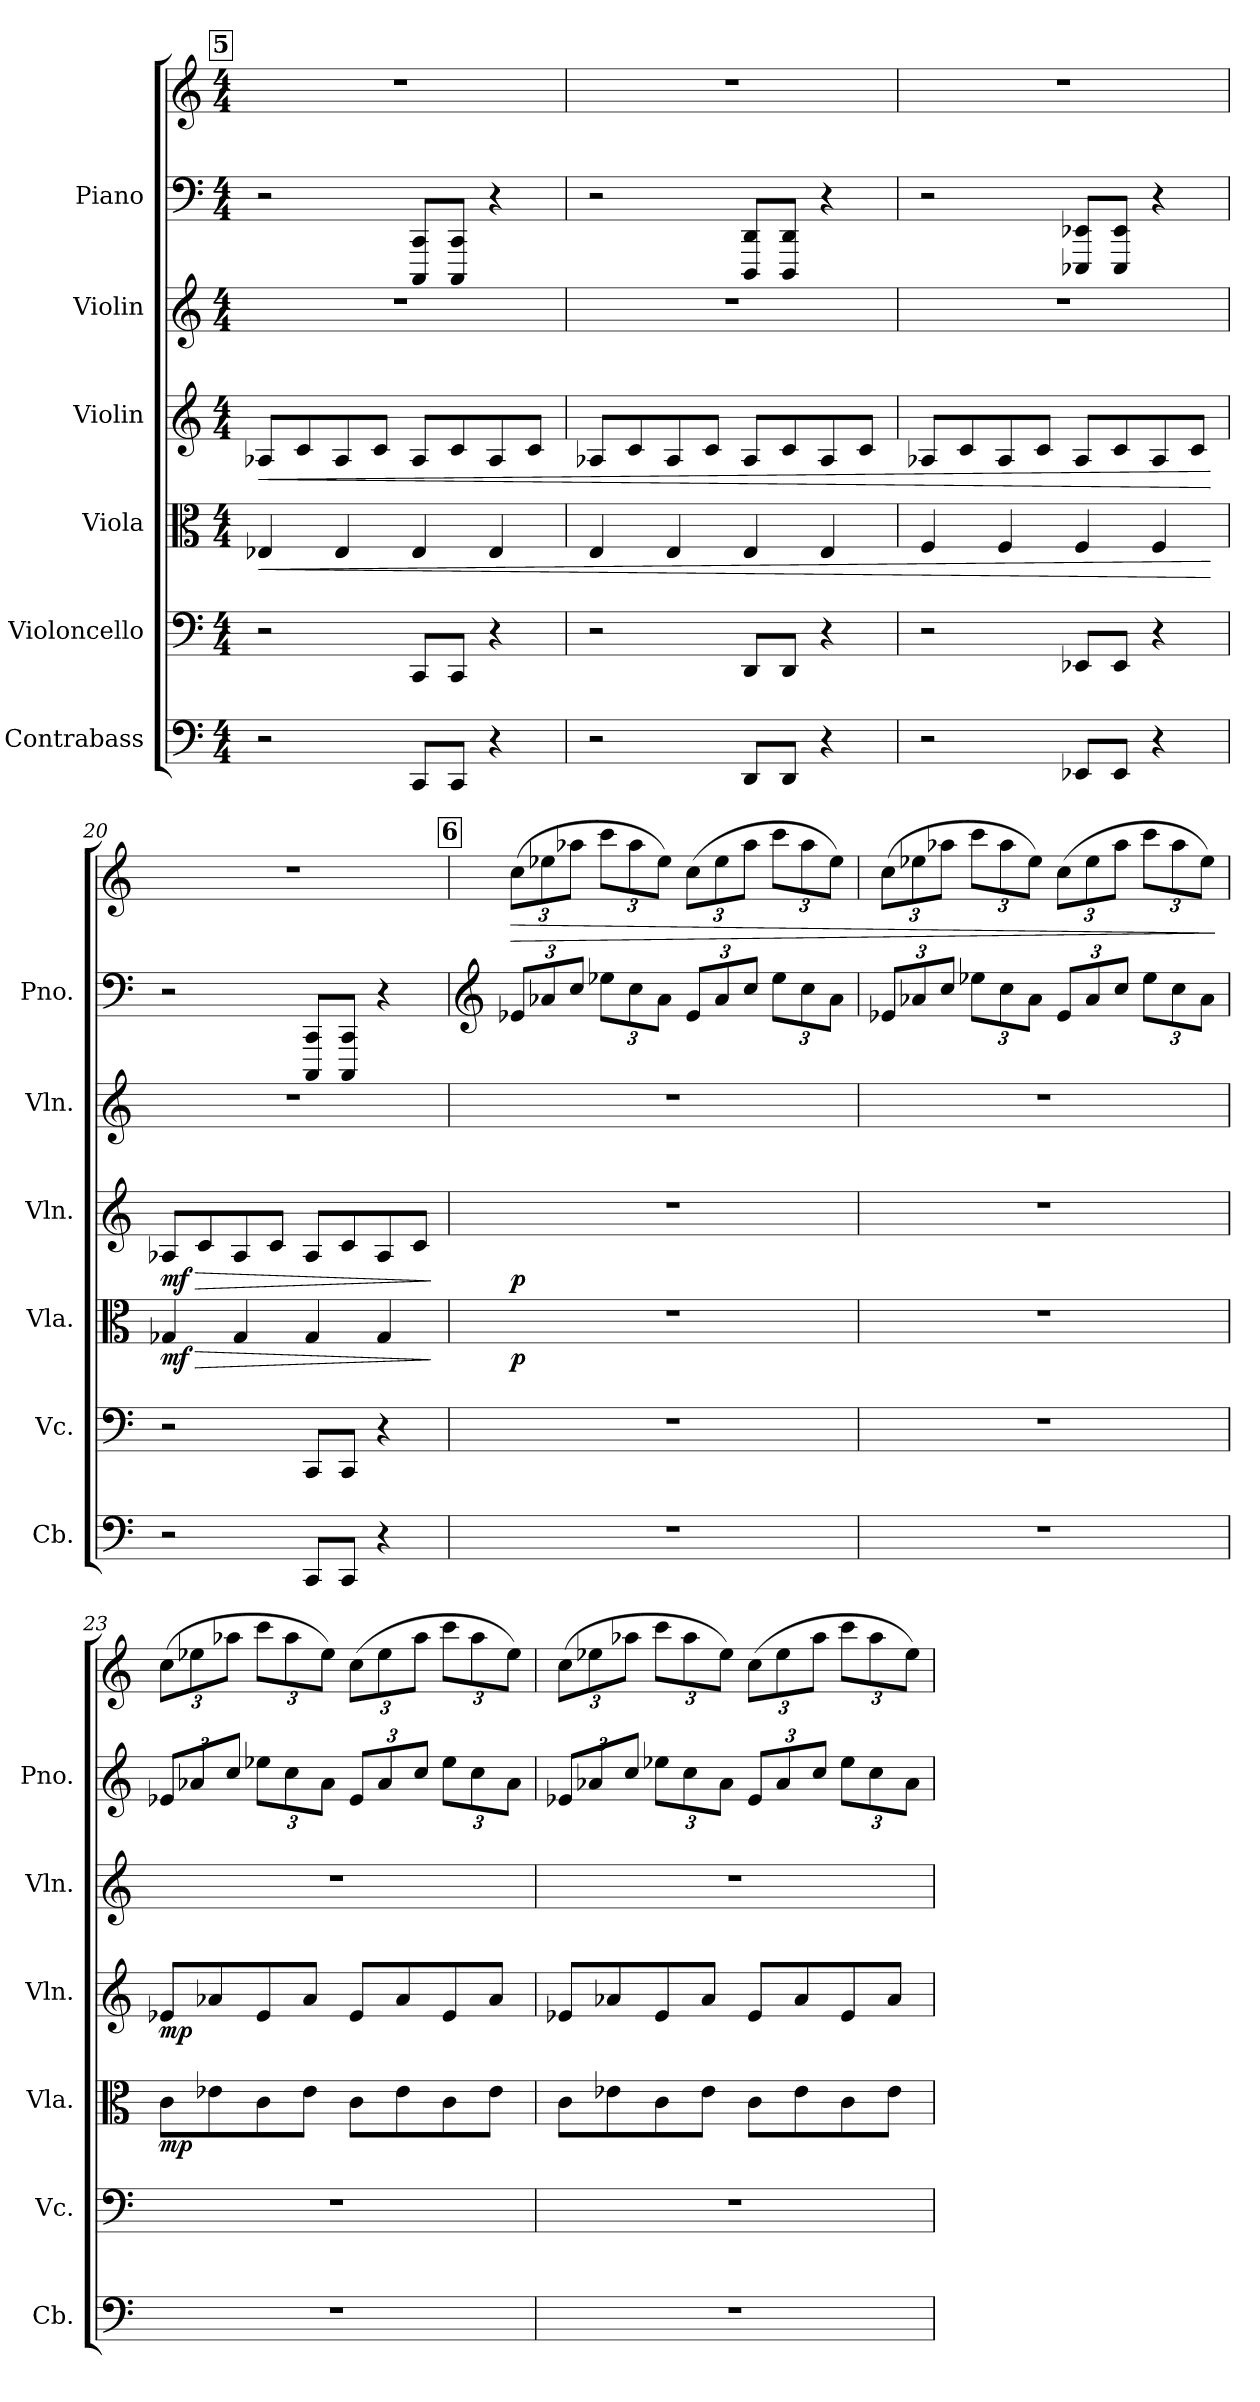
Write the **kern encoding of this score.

**kern	**kern	**kern	**dynam	**kern	**dynam	**kern	**kern	**kern	**dynam
*part6	*part5	*part4	*part4	*part3	*part3	*part2	*part1	*part1	*part1
*staff7	*staff6	*staff5	*staff5	*staff4	*staff4	*staff3	*staff2	*staff1	*staff1/2
*I"Contrabass	*I"Violoncello	*I"Viola	*	*I"Violin	*	*I"Violin	*I"Piano	*	*
*I'Cb.	*I'Vc.	*I'Vla.	*	*I'Vln.	*	*I'Vln.	*I'Pno.	*	*
*clefF4	*clefF4	*clefC3	*	*clefG2	*	*clefG2	*clefF4	*clefG2	*
*ITrd7c12	*	*	*	*	*	*	*	*	*
*k[]	*k[]	*k[]	*	*k[]	*	*k[]	*k[]	*k[]	*
*M4/4	*M4/4	*M4/4	*	*M4/4	*	*M4/4	*M4/4	*M4/4	*
!!LO:REH:place=s1:a:B:fs=14:t=5
=17	=17	=17	=17	=17	=17	=17	=17	=17	=17
!	!	!	!LO:HP:b	!	!LO:HP:b	!	!	!	!
2r	2r	4E-X/	<	8A-X/L	<	1r	2r	1r	.
.	.	.	.	8c/	.	.	.	.	.
.	.	4E-/	.	8A-/	.	.	.	.	.
.	.	.	.	8c/J	.	.	.	.	.
8CCC/L	8CC/L	4E-/	.	8A-/L	.	.	8CCC/ 8CC/L	.	.
8CCC/J	8CC/J	.	.	8c/	.	.	8CCC/ 8CC/J	.	.
4r	4r	4E-/	.	8A-/	.	.	4r	.	.
.	.	.	.	8c/J	.	.	.	.	.
=18	=18	=18	=18	=18	=18	=18	=18	=18	=18
2r	2r	4E/	.	8A-X/L	.	1r	2r	1r	.
.	.	.	.	8c/	.	.	.	.	.
.	.	4E/	.	8A-/	.	.	.	.	.
.	.	.	.	8c/J	.	.	.	.	.
8DDD/L	8DD/L	4E/	.	8A-/L	.	.	8DDD/ 8DD/L	.	.
8DDD/J	8DD/J	.	.	8c/	.	.	8DDD/ 8DD/J	.	.
4r	4r	4E/	.	8A-/	.	.	4r	.	.
.	.	.	.	8c/J	.	.	.	.	.
!!LO:LB:g=z
=19	=19	=19	=19	=19	=19	=19	=19	=19	=19
2r	2r	4F/	.	8A-X/L	.	1r	2r	1r	.
.	.	.	.	8c/	.	.	.	.	.
.	.	4F/	.	8A-/	.	.	.	.	.
.	.	.	.	8c/J	.	.	.	.	.
8EEE-X/L	8EE-X/L	4F/	.	8A-/L	.	.	8EEE-X/ 8EE-X/L	.	.
8EEE-/J	8EE-/J	.	.	8c/	.	.	8EEE-/ 8EE-/J	.	.
4r	4r	4F/	.	8A-/	.	.	4r	.	.
.	.	.	.	8c/J	.	.	.	.	.
.	.	.	[	.	[	.	.	.	.
=20	=20	=20	=20	=20	=20	=20	=20	=20	=20
!	!	!	!LO:HP:b	!	!LO:HP:b	!	!	!	!
!	!	!	!LO:DY:n=1:b	!	!LO:DY:n=1:b	!	!	!	!
2r	2r	4G-X/	> mf	8A-X/L	> mf	1r	2r	1r	.
.	.	.	.	8c/	.	.	.	.	.
.	.	4G-/	.	8A-/	.	.	.	.	.
.	.	.	.	8c/J	.	.	.	.	.
8CCC/L	8CC/L	4G-/	.	8A-/L	.	.	8CCC/ 8CC/L	.	.
8CCC/J	8CC/J	.	.	8c/	.	.	8CCC/ 8CC/J	.	.
4r	4r	4G-/	.	8A-/	.	.	4r	.	.
.	.	.	.	8c/J	.	.	.	.	.
.	.	.	]	.	]	.	.	.	.
!!LO:REH:place=s1:a:B:fs=14:t=6
=21	=21	=21	=21	=21	=21	=21	=21	=21	=21
*	*	*	*	*	*	*	*clefG2	*	*
*	*	*	*	*	*	*	*Xbrackettup	*Xbrackettup	*
!	!	!	!LO:DY:b	!	!LO:DY:b	!	!	!	!LO:HP:b
!	!	!	!	!	!	!	!	!	!LO:DY:n=1:b=2
!	!	!	!	!	!	!	!	!	!LO:DY:n=2:b
1r	1r	1r	p	1r	p	1r	12e-X/L	(12cc\L	> mf mf
.	.	.	.	.	.	.	12a-X/	12ee-X\	.
.	.	.	.	.	.	.	12cc/J	12aa-X\J	.
.	.	.	.	.	.	.	12ee-X\L	12ccc\L	.
.	.	.	.	.	.	.	12cc\	12aa-\	.
.	.	.	.	.	.	.	12a-\J	12ee-\J)	.
.	.	.	.	.	.	.	12e-/L	(12cc\L	.
.	.	.	.	.	.	.	12a-/	12ee-\	.
.	.	.	.	.	.	.	12cc/J	12aa-\J	.
.	.	.	.	.	.	.	12ee-\L	12ccc\L	.
.	.	.	.	.	.	.	12cc\	12aa-\	.
.	.	.	.	.	.	.	12a-\J	12ee-\J)	.
!!LO:PB:g=z
=22	=22	=22	=22	=22	=22	=22	=22	=22	=22
1r	1r	1r	.	1r	.	1r	12e-X/L	(12cc\L	.
.	.	.	.	.	.	.	12a-X/	12ee-X\	.
.	.	.	.	.	.	.	12cc/J	12aa-X\J	.
.	.	.	.	.	.	.	12ee-X\L	12ccc\L	.
.	.	.	.	.	.	.	12cc\	12aa-\	.
.	.	.	.	.	.	.	12a-\J	12ee-\J)	.
.	.	.	.	.	.	.	12e-/L	(12cc\L	.
.	.	.	.	.	.	.	12a-/	12ee-\	.
.	.	.	.	.	.	.	12cc/J	12aa-\J	.
.	.	.	.	.	.	.	12ee-\L	12ccc\L	.
.	.	.	.	.	.	.	12cc\	12aa-\	.
.	.	.	.	.	.	.	12a-\J	12ee-\J)	.
.	.	.	.	.	.	.	.	.	]
=23	=23	=23	=23	=23	=23	=23	=23	=23	=23
!	!	!	!LO:DY:b	!	!LO:DY:b	!	!	!	!LO:DY:b=2
!	!	!	!	!	!	!	!	!	!LO:DY:n=1:b
1r	1r	8c\L	mp	8e-X/L	mp	1r	12e-X/L	(12cc\L	mp mp
.	.	.	.	.	.	.	12a-X/	12ee-X\	.
.	.	8e-X\	.	8a-X/	.	.	.	.	.
.	.	.	.	.	.	.	12cc/J	12aa-X\J	.
.	.	8c\	.	8e-/	.	.	12ee-X\L	12ccc\L	.
.	.	.	.	.	.	.	12cc\	12aa-\	.
.	.	8e-\J	.	8a-/J	.	.	.	.	.
.	.	.	.	.	.	.	12a-\J	12ee-\J)	.
.	.	8c\L	.	8e-/L	.	.	12e-/L	(12cc\L	.
.	.	.	.	.	.	.	12a-/	12ee-\	.
.	.	8e-\	.	8a-/	.	.	.	.	.
.	.	.	.	.	.	.	12cc/J	12aa-\J	.
.	.	8c\	.	8e-/	.	.	12ee-\L	12ccc\L	.
.	.	.	.	.	.	.	12cc\	12aa-\	.
.	.	8e-\J	.	8a-/J	.	.	.	.	.
.	.	.	.	.	.	.	12a-\J	12ee-\J)	.
=24	=24	=24	=24	=24	=24	=24	=24	=24	=24
1r	1r	8c\L	.	8e-X/L	.	1r	12e-X/L	(12cc\L	.
.	.	.	.	.	.	.	12a-X/	12ee-X\	.
.	.	8e-X\	.	8a-X/	.	.	.	.	.
.	.	.	.	.	.	.	12cc/J	12aa-X\J	.
.	.	8c\	.	8e-/	.	.	12ee-X\L	12ccc\L	.
.	.	.	.	.	.	.	12cc\	12aa-\	.
.	.	8e-\J	.	8a-/J	.	.	.	.	.
.	.	.	.	.	.	.	12a-\J	12ee-\J)	.
.	.	8c\L	.	8e-/L	.	.	12e-/L	(12cc\L	.
.	.	.	.	.	.	.	12a-/	12ee-\	.
.	.	8e-\	.	8a-/	.	.	.	.	.
.	.	.	.	.	.	.	12cc/J	12aa-\J	.
.	.	8c\	.	8e-/	.	.	12ee-\L	12ccc\L	.
.	.	.	.	.	.	.	12cc\	12aa-\	.
.	.	8e-\J	.	8a-/J	.	.	.	.	.
.	.	.	.	.	.	.	12a-\J	12ee-\J)	.
=	=	=	=	=	=	=	=	=	=
*-	*-	*-	*-	*-	*-	*-	*-	*-	*-
